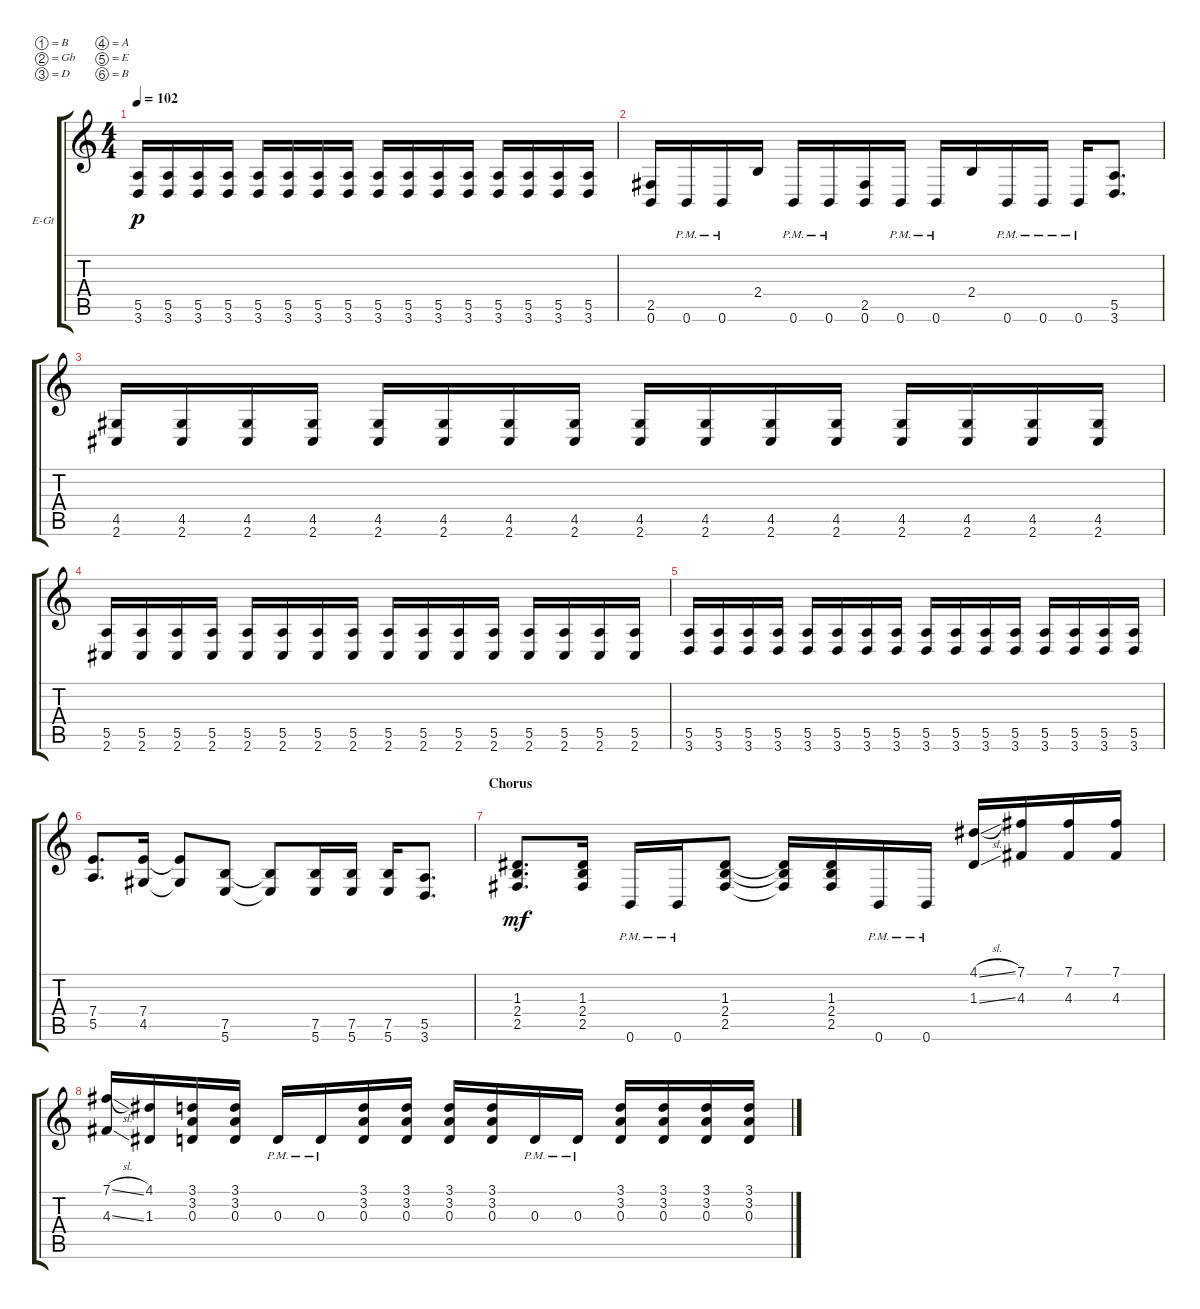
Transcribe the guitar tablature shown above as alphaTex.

\bracketExtendMode groupsimilarinstruments
\firstSystemTrackNameOrientation horizontal
\otherSystemsTrackNameOrientation horizontal
\track ("Electric Guitar 2" "E-Gt") {instrument distortionguitar}
\staff {score tabs}
\tuning (B3 Gb3 D3 A2 E2 B1)
\ts (4 4)
\tempo 102
\clef g2
\ks c
(5.5 3.6).16{dy p} (5.5 3.6).16 (5.5 3.6).16 (5.5 3.6).16 (5.5 3.6).16 (5.5 3.6).16 (5.5 3.6).16 (5.5 3.6).16 (5.5 3.6).16 (5.5 3.6).16 (5.5 3.6).16 (5.5 3.6).16 (5.5 3.6).16 (5.5 3.6).16 (5.5 3.6).16 (5.5 3.6).16 |
(0.6 2.5).16 0.6{pm}.16 0.6{pm}.16 2.4.16 0.6{pm}.16 0.6{pm}.16 (0.6 2.5).16 0.6{pm}.16 0.6{pm}.16 2.4.16 0.6{pm}.16 0.6{pm}.16 0.6{pm}.16 (3.6 5.5).8{d} |
(2.6 4.5).16 (4.5 2.6).16 (4.5 2.6).16 (4.5 2.6).16 (2.6 4.5).16 (4.5 2.6).16 (4.5 2.6).16 (4.5 2.6).16 (2.6 4.5).16 (4.5 2.6).16 (4.5 2.6).16 (4.5 2.6).16 (2.6 4.5).16 (4.5 2.6).16 (4.5 2.6).16 (4.5 2.6).16 |
(2.6 5.5).16 (5.5 2.6).16 (5.5 2.6).16 (5.5 2.6).16 (2.6 5.5).16 (5.5 2.6).16 (5.5 2.6).16 (5.5 2.6).16 (2.6 5.5).16 (5.5 2.6).16 (5.5 2.6).16 (5.5 2.6).16 (2.6 5.5).16 (5.5 2.6).16 (5.5 2.6).16 (5.5 2.6).16 |
(5.5 3.6).16 (5.5 3.6).16 (5.5 3.6).16 (5.5 3.6).16 (5.5 3.6).16 (5.5 3.6).16 (5.5 3.6).16 (5.5 3.6).16 (5.5 3.6).16 (5.5 3.6).16 (5.5 3.6).16 (5.5 3.6).16 (5.5 3.6).16 (5.5 3.6).16 (5.5 3.6).16 (5.5 3.6).16 |
(5.5 7.4).8{d} (4.5 7.4).16 (4.5{t} 7.4{t}).8 (5.6 7.5).8 (5.6{t} 7.5{t}).8 (5.6 7.5).16 (5.6 7.5).16 (5.6 7.5).16 (3.6 5.5).8{d} |
\section ("" "Chorus")
(2.5 2.4 1.3).8{d dy mf} (2.5 2.4 1.3).16 0.6{pm}.16 0.6{pm}.16 (2.5 2.4 1.3).8 (2.5{t} 2.4{t} 1.3{t}).16 (2.5 2.4 1.3).16 0.6{pm}.16 0.6{pm}.16 (1.3{sl} 4.1{sl}).16 (4.3 7.1).16 (7.1 4.3).16 (7.1 4.3).16 |
(4.3{sl} 7.1{sl}).16 (1.3 4.1).16 (0.3 3.2 3.1).16 (3.1 3.2 0.3).16 0.3{pm}.16 0.3{pm}.16 (0.3 3.2 3.1).16 (0.3 3.2 3.1).16 (0.3 3.2 3.1).16 (0.3 3.2 3.1).16 0.3{pm}.16 0.3{pm}.16 (0.3 3.2 3.1).16 (0.3 3.2 3.1).16 (0.3 3.2 3.1).16 (0.3 3.2 3.1).16
